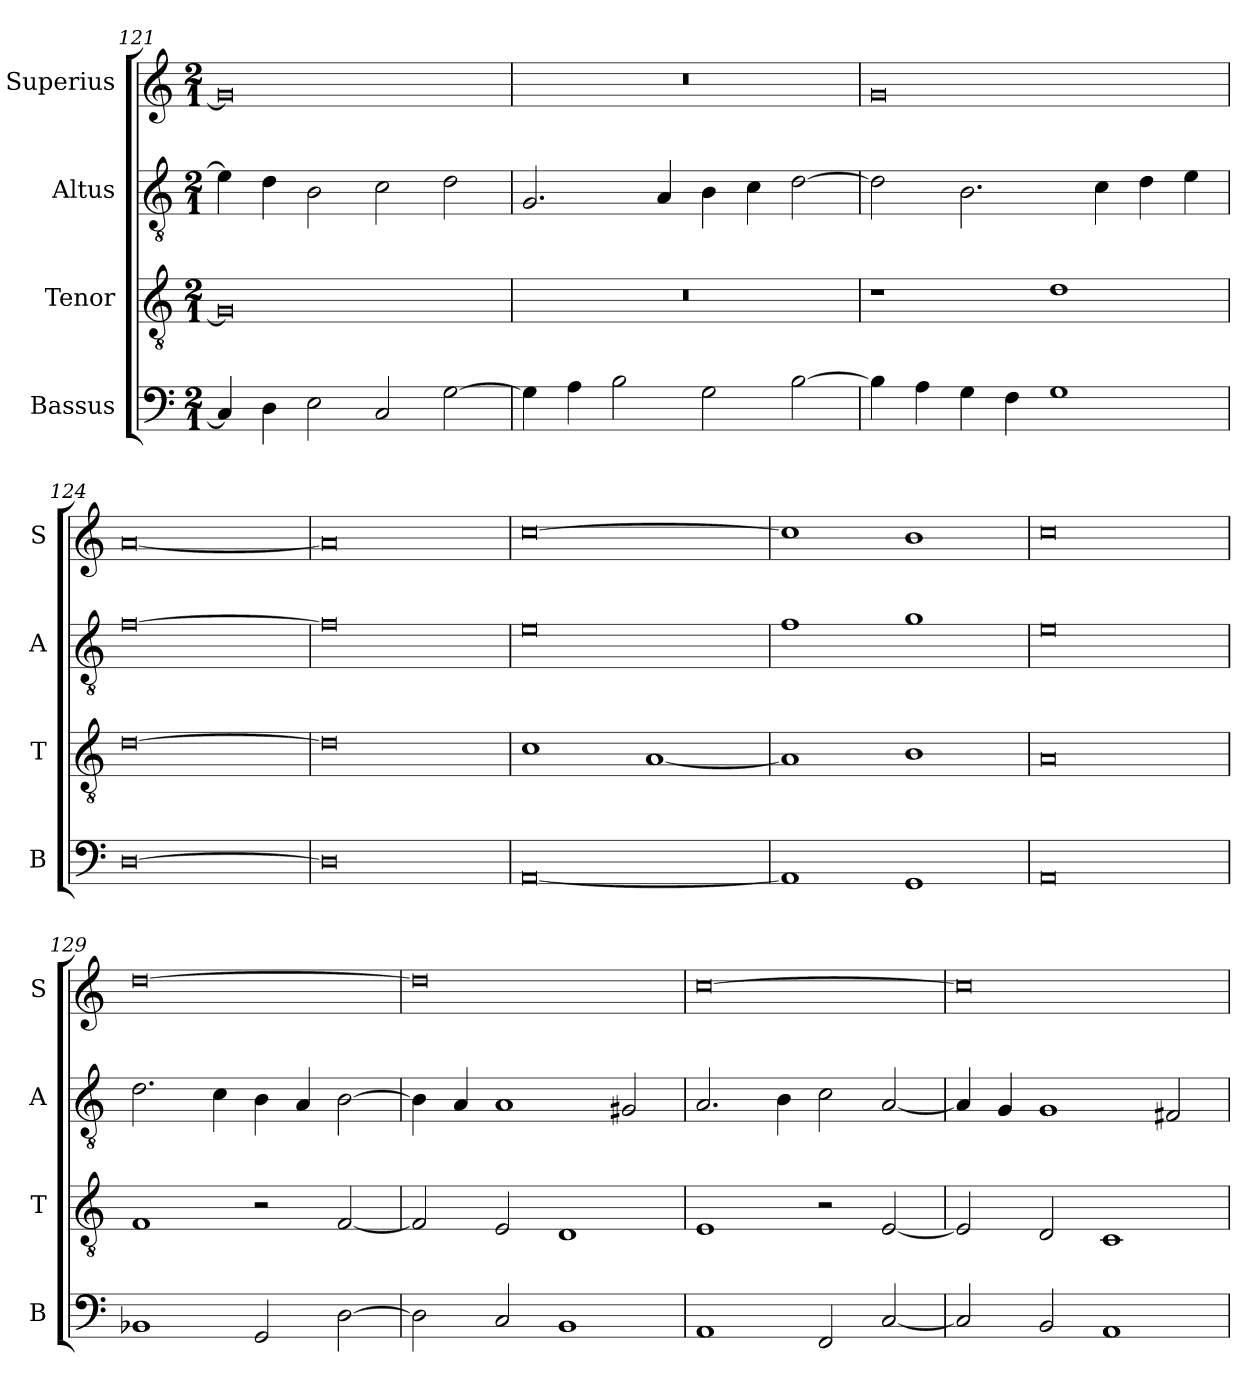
**kern	**kern	**kern	**kern
*part4	*part3	*part2	*part1
*staff4	*staff3	*staff2	*staff1
*I"Bassus	*I"Tenor	*I"Altus	*I"Superius
*I'B	*I'T	*I'A	*I'S
*clefF4	*clefGv2	*clefGv2	*clefG2
*k[]	*k[]	*k[]	*k[]
*M2/1	*M2/1	*M2/1	*M2/1
=121	=121	=121	=121
4C/]	0G]	4e\]	0g]
4D\	.	4d\	.
2E\	.	2B\	.
2C/	.	2c\	.
[2G\	.	2d\	.
=122	=122	=122	=122
4G\]	0r	2.G/	0r
4A\	.	.	.
2B\	.	.	.
.	.	4A/	.
2G\	.	4B\	.
.	.	4c\	.
[2B\	.	[2d\	.
=123	=123	=123	=123
4B\]	1r	2d\]	0g
4A\	.	.	.
4G\	.	2.B\	.
4F\	.	.	.
1G	1d	.	.
.	.	4c\	.
.	.	4d\	.
.	.	4e\	.
=124	=124	=124	=124
[0D	[0d	[0f	[0a
=125	=125	=125	=125
0D]	0d]	0f]	0a]
=126	=126	=126	=126
[0AA	1c	0e	[0cc
.	[1A	.	.
=127	=127	=127	=127
1AA]	1A]	1f	1cc]
1GG	1B	1g	1b
=128	=128	=128	=128
0AA	0A	0e	0cc
=129	=129	=129	=129
1BB-X	1F	2.d\	[0dd
.	.	4c\	.
2GG/	2r	4B\	.
.	.	4A/	.
[2D\	[2F/	[2B\	.
=130	=130	=130	=130
2D\]	2F/]	4B\]	0dd]
.	.	4A/	.
2C/	2E/	1A	.
1BB	1D	.	.
.	.	2G#X/	.
=131	=131	=131	=131
1AA	1E	2.A/	[0cc
.	.	4B\	.
2FF/	2r	2c\	.
[2C/	[2E/	[2A/	.
=132	=132	=132	=132
2C/]	2E/]	4A/]	0cc]
.	.	4G/	.
2BB/	2D/	1G	.
1AA	1C	.	.
.	.	2F#X/	.
=	=	=	=
*-	*-	*-	*-
